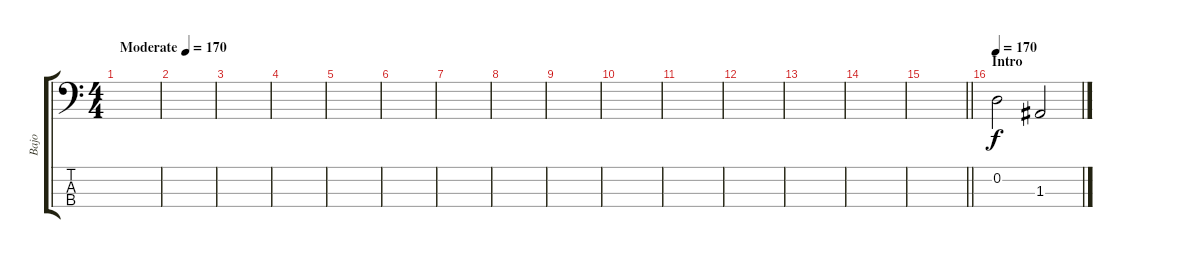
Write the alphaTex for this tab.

\track ("Bajo" "Bajo") {instrument electricbassfinger}
\staff {score tabs}
\tuning (G2 D2 A1 E1) {hide}
\ts (4 4)
\tempo (170 "Moderate")
\tempo 90
\tempo (170 "Moderate")
\clef f4
\ks c
|
|
|
|
|
|
|
|
|
|
|
|
|
|
\barLineRight lightlight
|
\section ("" "Intro")
\tempo 170
0.2.2 1.3.2
